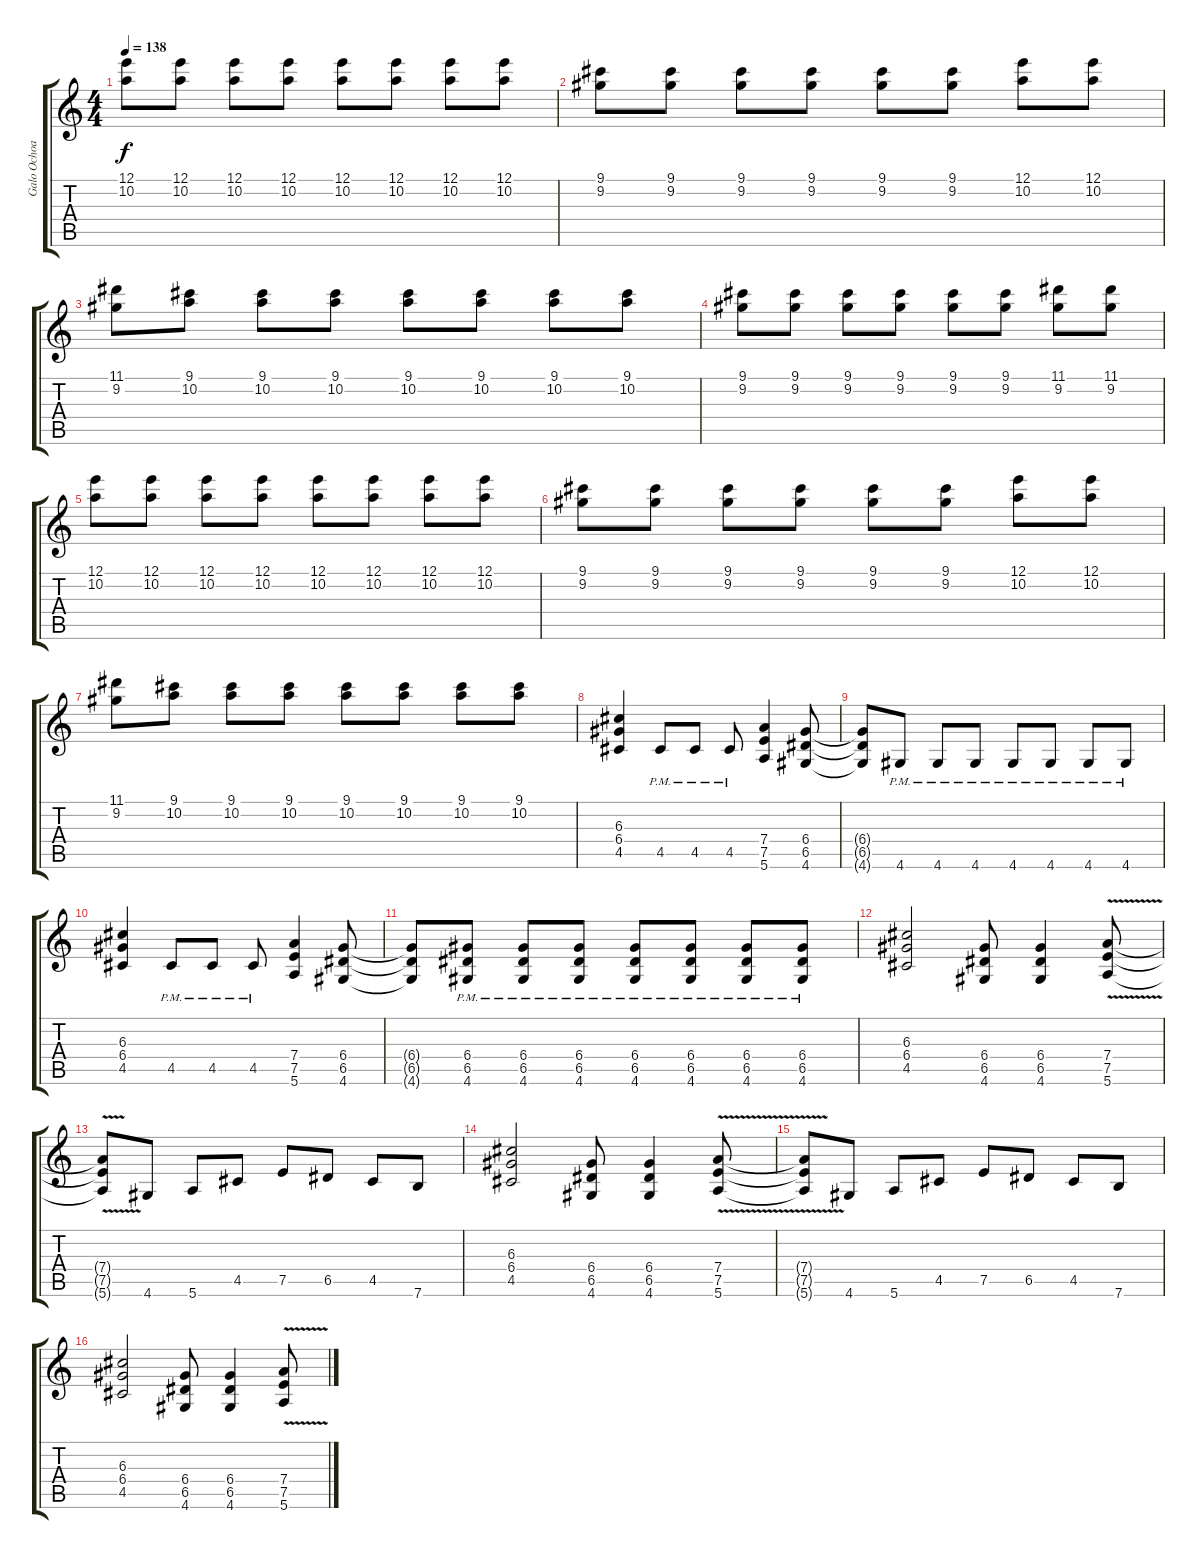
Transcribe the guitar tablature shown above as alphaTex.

\track ("Galo Ochoa" "Galo Ochoa") {instrument overdrivenguitar}
\staff {score tabs}
\tuning (E4 B3 G3 D3 A2 E2) {hide}
\ts (4 4)
\tempo 138
\clef g2
\ks c
(12.1 10.2).8{dy f} (12.1 10.2).8 (12.1 10.2).8 (12.1 10.2).8 (12.1 10.2).8 (12.1 10.2).8 (12.1 10.2).8 (12.1 10.2).8 |
(9.1 9.2).8 (9.1 9.2).8 (9.1 9.2).8 (9.1 9.2).8 (9.1 9.2).8 (9.1 9.2).8 (12.1 10.2).8 (12.1 10.2).8 |
(11.1 9.2).8 (9.1 10.2).8 (9.1 10.2).8 (9.1 10.2).8 (9.1 10.2).8 (9.1 10.2).8 (9.1 10.2).8 (9.1 10.2).8 |
(9.1 9.2).8 (9.1 9.2).8 (9.1 9.2).8 (9.1 9.2).8 (9.1 9.2).8 (9.1 9.2).8 (11.1 9.2).8 (11.1 9.2).8 |
(12.1 10.2).8 (12.1 10.2).8 (12.1 10.2).8 (12.1 10.2).8 (12.1 10.2).8 (12.1 10.2).8 (12.1 10.2).8 (12.1 10.2).8 |
(9.1 9.2).8 (9.1 9.2).8 (9.1 9.2).8 (9.1 9.2).8 (9.1 9.2).8 (9.1 9.2).8 (12.1 10.2).8 (12.1 10.2).8 |
(11.1 9.2).8 (9.1 10.2).8 (9.1 10.2).8 (9.1 10.2).8 (9.1 10.2).8 (9.1 10.2).8 (9.1 10.2).8 (9.1 10.2).8 |
(6.3 6.4 4.5).4{volume 13} 4.5{pm}.8 4.5{pm}.8 4.5{pm}.8 (7.4 7.5 5.6).4 (6.4 6.5 4.6).8 |
(6.4{t} 6.5{t} 4.6{t}).8 4.6{pm}.8 4.6{pm}.8 4.6{pm}.8 4.6{pm}.8 4.6{pm}.8 4.6{pm}.8 4.6{pm}.8 |
(6.3 6.4 4.5).4{volume 13} 4.5{pm}.8 4.5{pm}.8 4.5{pm}.8 (7.4 7.5 5.6).4 (6.4 6.5 4.6).8 |
(6.4{t} 6.5{t} 4.6{t}).8 (6.4{pm} 6.5{pm} 4.6{pm}).8 (6.4{pm} 6.5{pm} 4.6{pm}).8 (6.4{pm} 6.5{pm} 4.6{pm}).8 (6.4{pm} 6.5{pm} 4.6{pm}).8 (6.4{pm} 6.5{pm} 4.6{pm}).8 (6.4{pm} 6.5{pm} 4.6{pm}).8 (6.4{pm} 6.5{pm} 4.6{pm}).8 |
(6.3 6.4 4.5).2 (6.4 6.5 4.6).8 (6.4 6.5 4.6).4 (7.4{v} 7.5{v} 5.6{v}).8 |
(7.4{t} 7.5{t} 5.6{t}).8 4.6.8{volume 16} 5.6.8 4.5.8 7.5.8 6.5.8 4.5.8 7.6.8 |
(6.3 6.4 4.5).2 (6.4 6.5 4.6).8 (6.4 6.5 4.6).4 (7.4{v} 7.5{v} 5.6{v}).8 |
(7.4{t} 7.5{t} 5.6{t}).8 4.6.8{volume 16} 5.6.8 4.5.8 7.5.8 6.5.8 4.5.8 7.6.8 |
(6.3 6.4 4.5).2 (6.4 6.5 4.6).8 (6.4 6.5 4.6).4 (7.4{v} 7.5{v} 5.6{v}).8
